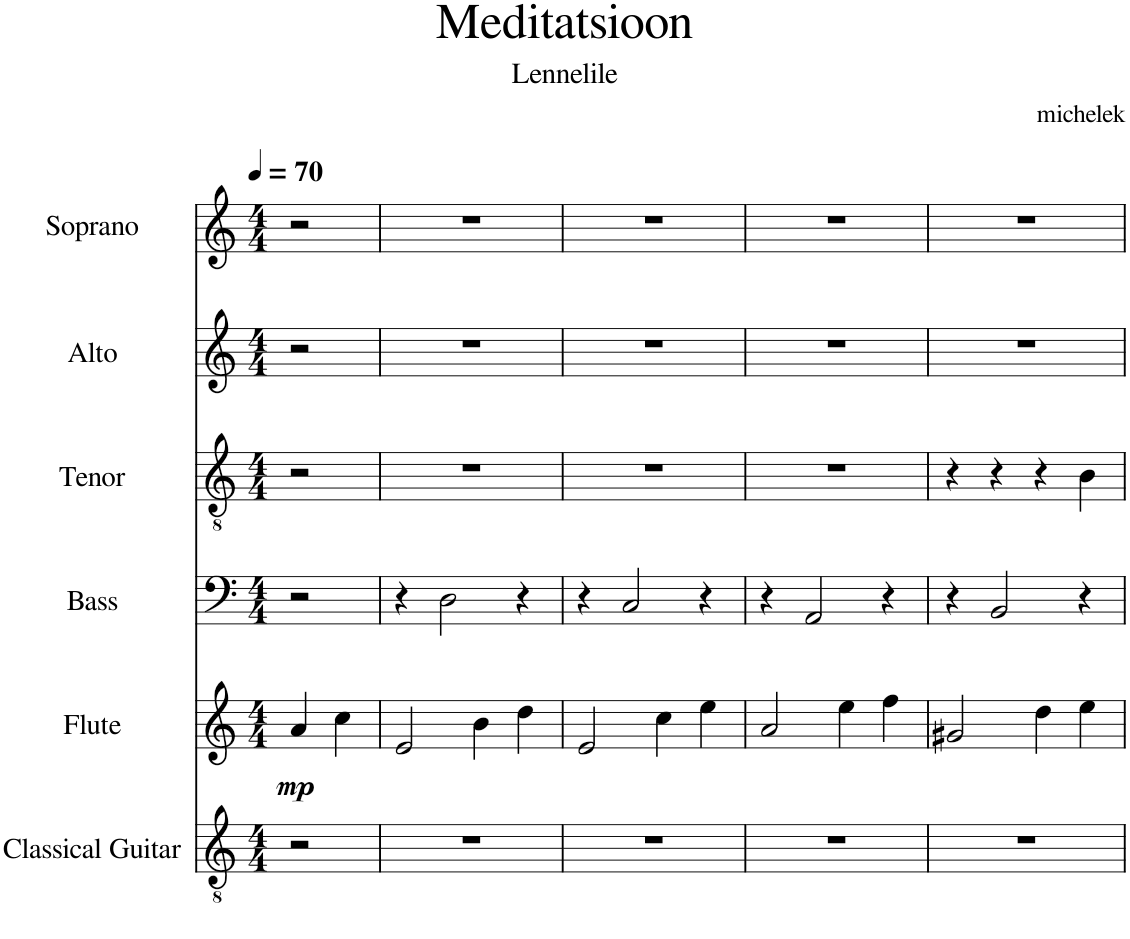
**kern	**kern	**dynam	**kern	**kern	**dynam	**kern	**kern	**kern	**kern
*part7	*part6	*part6	*part5	*part5	*part5	*part4	*part3	*part2	*part1
*staff8	*staff7	*staff7	*staff6	*staff5	*staff5/6	*staff4	*staff3	*staff2	*staff1
*I"Classical Guitar	*I"Flute	*	*I"Piano	*	*	*I"Bass	*I"Tenor	*I"Alto	*I"Soprano
*I'Guit.	*I'Fl.	*	*I'Pno.	*	*	*I'B.	*I'T.	*I'A.	*I'S.
*	*	*	*stria5	*stria5	*	*	*	*	*
*clefGv2	*clefG2	*	*clefF4	*clefG2	*	*clefF4	*clefGv2	*clefG2	*clefG2
*	*	*	*	*	*	*	*	*	*Trd-7c-12
*k[]	*k[]	*	*k[]	*k[]	*	*k[]	*k[]	*k[]	*k[]
*M4/4	*M4/4	*	*M4/4	*M4/4	*	*M4/4	*M4/4	*M4/4	*M4/4
*MM70	*MM70	*	*MM70	*MM70	*	*MM70	*MM70	*MM70	*MM70
=	=	=	=	=	=	=	=	=	=
!	!	!LO:DY:b	!	!	!LO:DY:b=2	!	!	!	!
!	!	!	!	!	!LO:DY:n=1:b	!	!	!	!
2r	4a/	mp	2r	4a	mp mp	2r	2r	2r	2r
.	4cc\	.	.	4cc	.	.	.	.	.
=1	=1	=1	=1	=1	=1	=1	=1	=1	=1
1r	2e/	.	4r	2e	.	4r	1r	1r	1r
.	.	.	2D	.	.	2D\	.	.	.
.	4b\	.	.	4b	.	.	.	.	.
.	4dd\	.	4r	4dd	.	4r	.	.	.
=2	=2	=2	=2	=2	=2	=2	=2	=2	=2
1r	2e/	.	4r	2e	.	4r	1r	1r	1r
.	.	.	2C	.	.	2C/	.	.	.
.	4cc\	.	.	4cc	.	.	.	.	.
.	4ee\	.	4r	4ee	.	4r	.	.	.
=3	=3	=3	=3	=3	=3	=3	=3	=3	=3
1r	2a/	.	4r	2a	.	4r	1r	1r	1r
.	.	.	2AA	.	.	2AA/	.	.	.
.	4ee\	.	.	4ee	.	.	.	.	.
.	4ff\	.	4r	4ff	.	4r	.	.	.
=4	=4	=4	=4	=4	=4	=4	=4	=4	=4
1r	2g#X/	.	4r	2g#X	.	4r	4r	1r	1r
.	.	.	2BB	.	.	2BB/	4r	.	.
.	4dd\	.	.	4dd	.	.	4r	.	.
.	4ee\	.	4B	4ee	.	4r	4B\	.	.
=	=	=	=	=	=	=	=	=	=
*-	*-	*-	*-	*-	*-	*-	*-	*-	*-
